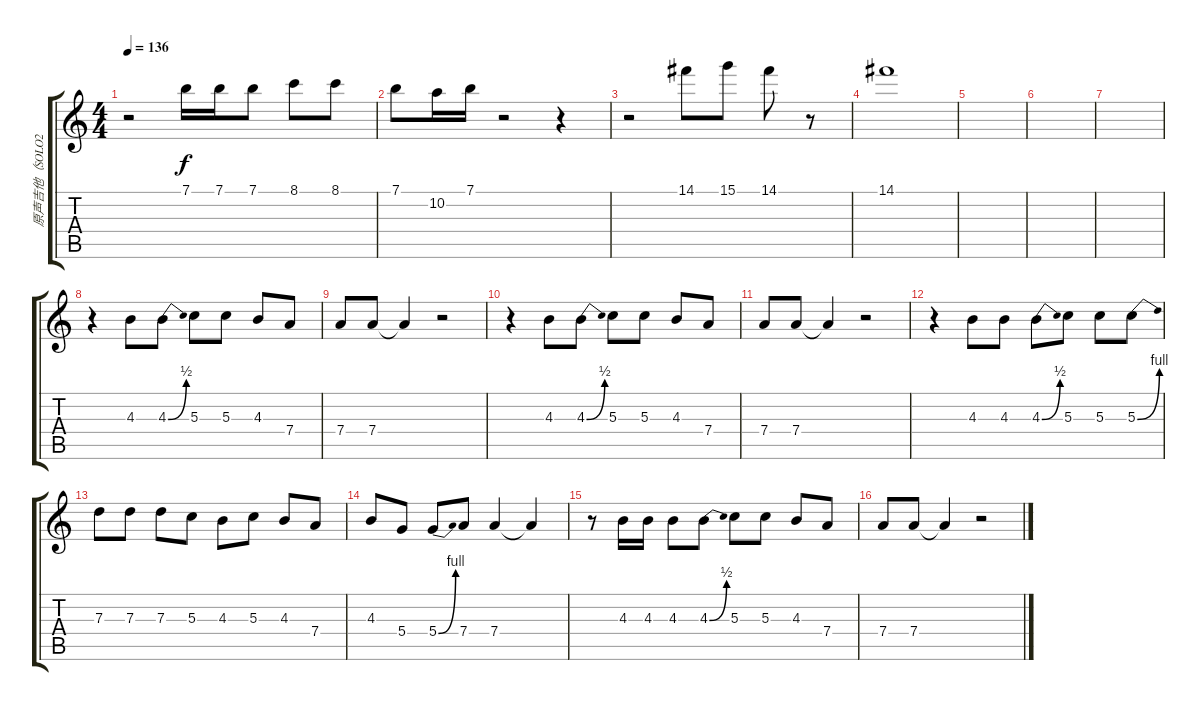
\track ("原声吉他（SOLO2）" "原声吉他（SOLO2") {instrument acousticguitarnylon}
\staff {score tabs}
\tuning (E4 B3 G3 D3 A2 E2) {hide}
\ts (4 4)
\tempo 136
\clef g2
\ks c
r.2{dy f} 7.1.16 7.1.16 7.1.8 8.1.8 8.1.8 |
7.1.8 10.2.16 7.1.16 r.2 r.4 |
r.2 14.1.8 15.1.8 14.1.8 r.8 |
14.1.1 |
|
|
|
r.4 4.3.8 4.3{be (bend 0 0 60 2)}.8 5.3.8 5.3.8 4.3.8 7.4.8 |
7.4.8 7.4.8 7.4{t}.4 r.2 |
r.4 4.3.8 4.3{be (bend 0 0 60 2)}.8 5.3.8 5.3.8 4.3.8 7.4.8 |
7.4.8 7.4.8 7.4{t}.4 r.2 |
r.4 4.3.8 4.3.8 4.3{be (bend 0 0 60 2)}.8 5.3.8 5.3.8 5.3{be (bend 0 0 60 4)}.8 |
7.3.8 7.3.8 7.3.8 5.3.8 4.3.8 5.3.8 4.3.8 7.4.8 |
4.3.8 5.4.8 5.4{be (bend 0 0 60 4)}.8 7.4.8 7.4.4 7.4{t}.4 |
r.8 4.3.16 4.3.16 4.3.8 4.3{be (bend 0 0 60 2)}.8 5.3.8 5.3.8 4.3.8 7.4.8 |
7.4.8 7.4.8 7.4{t}.4 r.2
